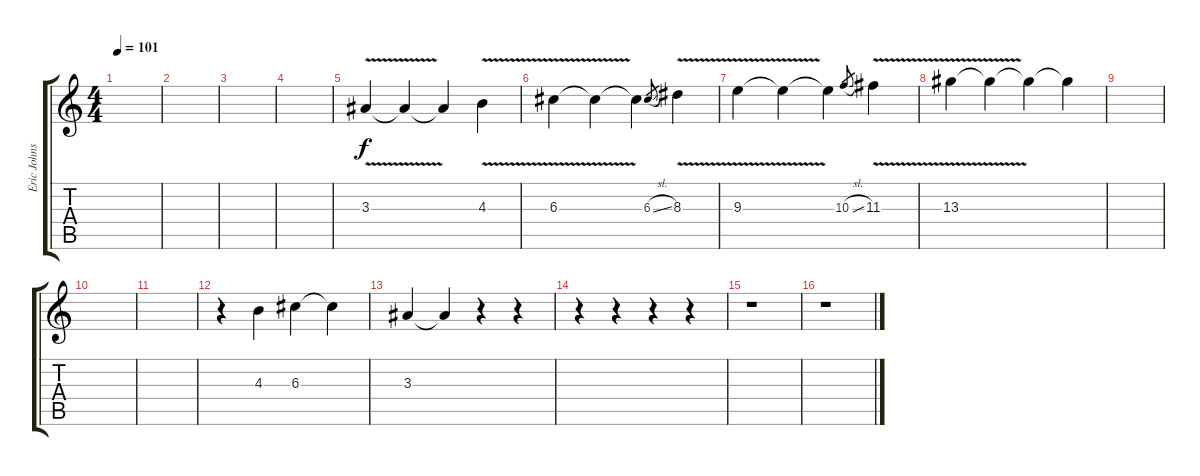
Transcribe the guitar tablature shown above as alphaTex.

\track ("Eric Johnson" "Eric Johns") {instrument overdrivenguitar}
\staff {score tabs}
\tuning (E4 B3 G3 D3 A2 E2) {hide}
\ts (4 4)
\tempo 101
\clef g2
\ks c
|
|
|
|
3.3{v}.4 3.3{t}.4 3.3{t}.4 4.3{v}.4 |
6.3{v}.4 6.3{t}.4 6.3{t}.4 6.3{sl}.8{gr} 8.3{v}.4 |
9.3{v}.4 9.3{t}.4 9.3{t}.4 10.3{sl}.8{gr} 11.3{v}.4 |
13.3{v}.4 13.3{t}.4 13.3{t}.4 13.3{t}.4 |
|
|
|
r.4 4.3.4{volume 10} 6.3.4 6.3{t}.4 |
3.3.4{volume 11} 3.3{t}.4 r.4 r.4 |
r.4 r.4 r.4 r.4 |
r.1 |
r.1
